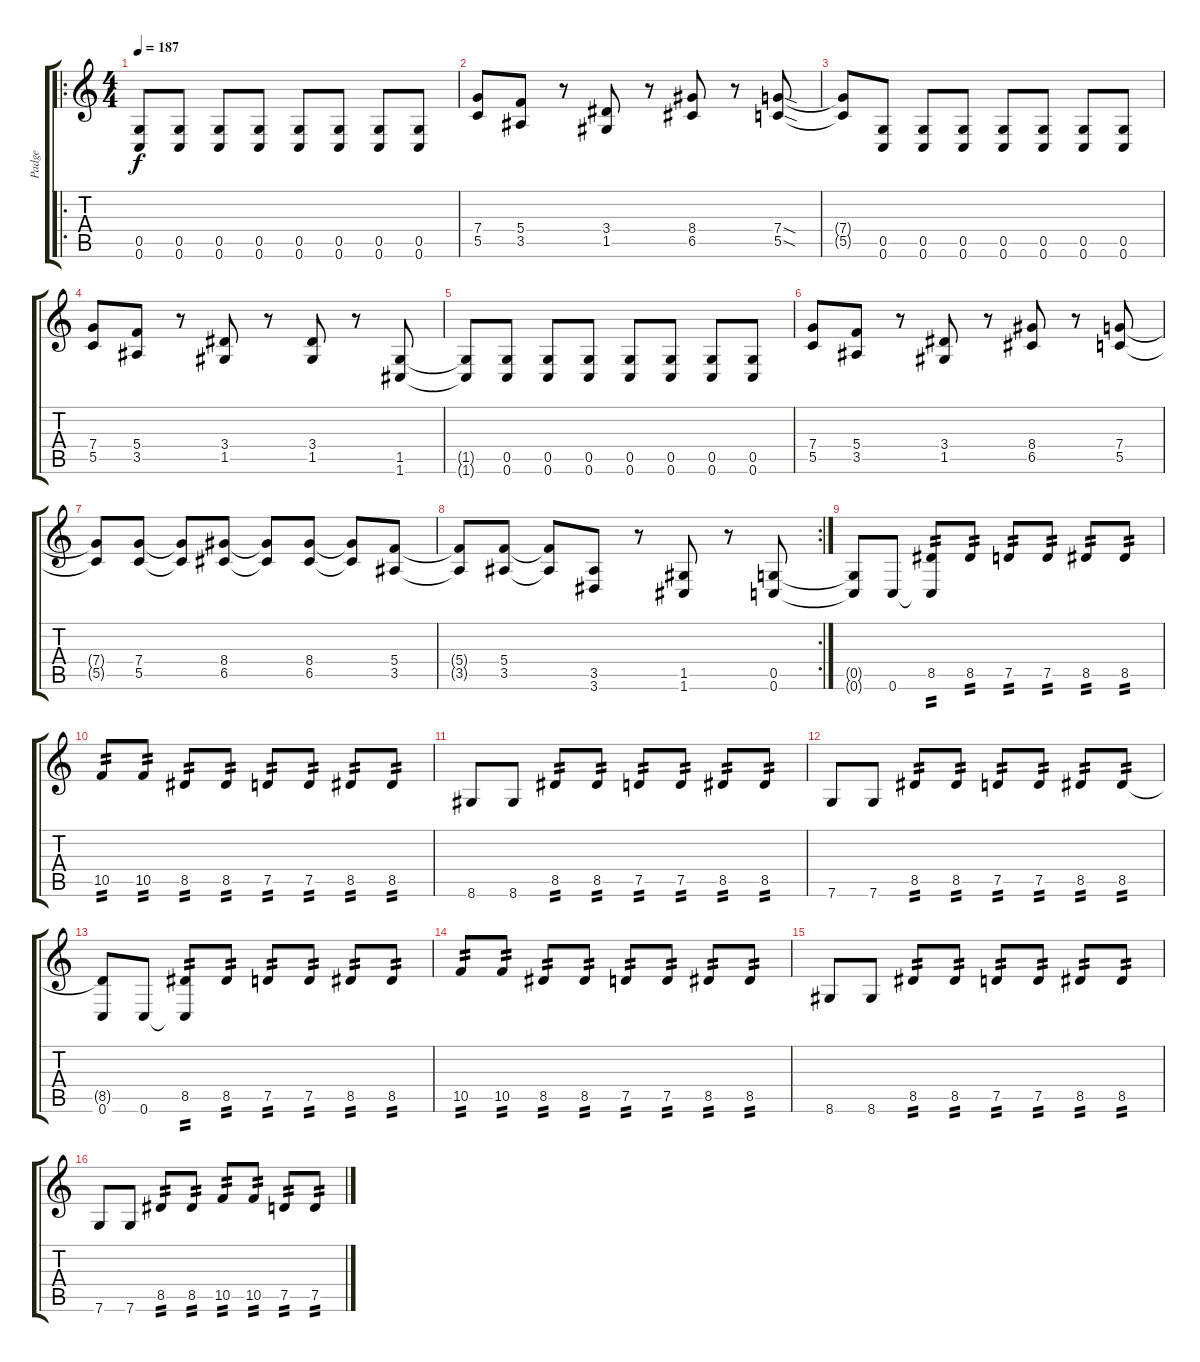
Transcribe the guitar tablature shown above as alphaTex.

\track ("Padge" "Padge") {instrument distortionguitar}
\staff {score tabs}
\tuning (D4 A3 F3 C3 G2 C2) {hide}
\ro
\ts (4 4)
\tempo 187
\clef g2
\ks c
(0.5{t} 0.6{t}).8{dy f} (0.5 0.6).8 (0.5 0.6).8 (0.5 0.6).8 (0.5 0.6).8 (0.5 0.6).8 (0.5 0.6).8 (0.5 0.6).8 |
(7.4 5.5).8 (5.4 3.5).8 r.8 (3.4 1.5).8 r.8 (8.4 6.5).8 r.8 (7.4{sod} 5.5{sod}).8 |
(7.4{t} 5.5{t}).8 (0.5 0.6).8 (0.5 0.6).8 (0.5 0.6).8 (0.5 0.6).8 (0.5 0.6).8 (0.5 0.6).8 (0.5 0.6).8 |
(7.4 5.5).8 (5.4 3.5).8 r.8 (3.4 1.5).8 r.8 (3.4 1.5).8 r.8 (1.5 1.6).8 |
(1.5{t} 1.6{t}).8 (0.5 0.6).8 (0.5 0.6).8 (0.5 0.6).8 (0.5 0.6).8 (0.5 0.6).8 (0.5 0.6).8 (0.5 0.6).8 |
(7.4 5.5).8 (5.4 3.5).8 r.8 (3.4 1.5).8 r.8 (8.4 6.5).8 r.8 (7.4 5.5).8 |
(7.4{t} 5.5{t}).8 (7.4 5.5).8 (7.4{t} 5.5{t}).8 (8.4 6.5).8 (8.4{t} 6.5{t}).8 (8.4 6.5).8 (8.4{t} 6.5{t}).8 (5.4 3.5).8 |
\rc 2
(5.4{t} 3.5{t}).8 (5.4 3.5).8 (5.4{t} 3.5{t}).8 (3.5 3.6).8 r.8 (1.5 1.6).8 r.8 (0.5 0.6).8 |
(0.5{t} 0.6{t}).8 0.6.8 (8.5 0.6{t}).8{tp 2} 8.5.8{tp 2} 7.5.8{tp 2} 7.5.8{tp 2} 8.5.8{tp 2} 8.5.8{tp 2} |
10.5.8{tp 2} 10.5.8{tp 2} 8.5.8{tp 2} 8.5.8{tp 2} 7.5.8{tp 2} 7.5.8{tp 2} 8.5.8{tp 2} 8.5.8{tp 2} |
8.6.8 8.6.8 8.5.8{tp 2} 8.5.8{tp 2} 7.5.8{tp 2} 7.5.8{tp 2} 8.5.8{tp 2} 8.5.8{tp 2} |
7.6.8 7.6.8 8.5.8{tp 2} 8.5.8{tp 2} 7.5.8{tp 2} 7.5.8{tp 2} 8.5.8{tp 2} 8.5.8{tp 2} |
(8.5{t} 0.6).8 0.6.8 (8.5 0.6{t}).8{tp 2} 8.5.8{tp 2} 7.5.8{tp 2} 7.5.8{tp 2} 8.5.8{tp 2} 8.5.8{tp 2} |
10.5.8{tp 2} 10.5.8{tp 2} 8.5.8{tp 2} 8.5.8{tp 2} 7.5.8{tp 2} 7.5.8{tp 2} 8.5.8{tp 2} 8.5.8{tp 2} |
8.6.8 8.6.8 8.5.8{tp 2} 8.5.8{tp 2} 7.5.8{tp 2} 7.5.8{tp 2} 8.5.8{tp 2} 8.5.8{tp 2} |
7.6.8 7.6.8 8.5.8{tp 2} 8.5.8{tp 2} 10.5.8{tp 2} 10.5.8{tp 2} 7.5.8{tp 2} 7.5.8{tp 2}
